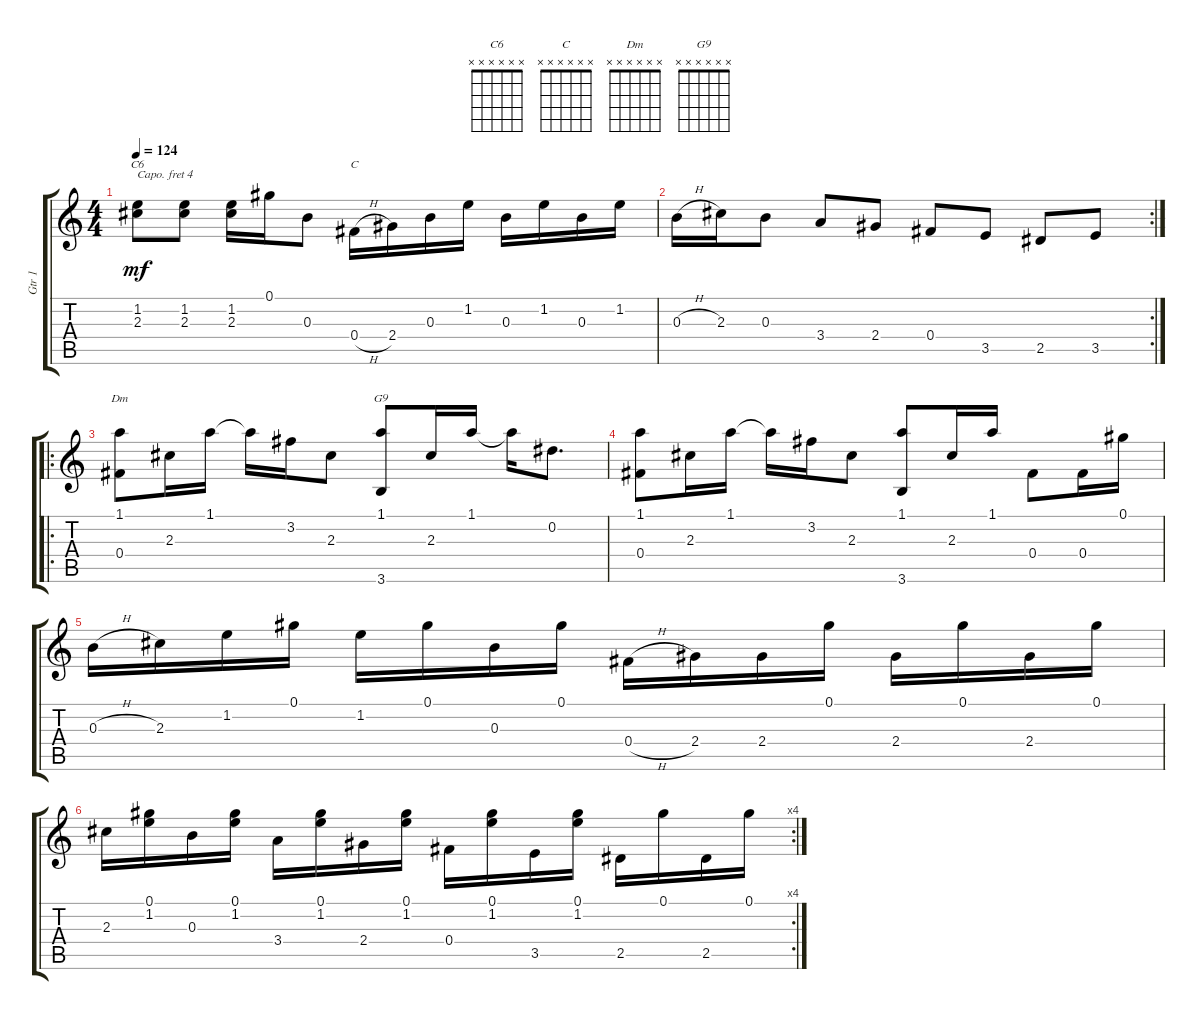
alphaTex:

\track ("Gtr 1" "Gtr 1") {instrument acousticguitarsteel}
\staff {score tabs}
\capo 4
\tuning (E4 B3 G3 D3 A2 E2) {hide}
\chord ("C6" x x x x x x)
\chord ("C" x x x x x x)
\chord ("Dm" x x x x x x)
\chord ("G9" x x x x x x)
\ts (4 4)
\tempo 124
\clef g2
\ks c
(1.2 2.3).8{ch "C6" dy mf} (1.2 2.3).8 (1.2 2.3).16 0.1.16 0.3.8 0.4{h}.16{ch "C"} 2.4.16 0.3.16 1.2.16 0.3.16 1.2.16 0.3.16 1.2.16 |
\rc 2
0.3{h}.16 2.3.16 0.3.8 3.4.8 2.4.8 0.4.8 3.5.8 2.5.8 3.5.8 |
\ro
(1.1 0.4).8{ch "Dm"} 2.3.16 1.1.16 1.1{t}.16 3.2.16 2.3.8 (1.1 3.6).8{ch "G9"} 2.3.16 1.1.16 1.1{t}.16 0.2.8{d} |
(1.1 0.4).8 2.3.16 1.1.16 1.1{t}.16 3.2.16 2.3.8 (1.1 3.6).8 2.3.16 1.1.16 0.4.8 0.4.16 0.1.16 |
0.3{h}.16 2.3.16 1.2.16 0.1.16 1.2.16 0.1.16 0.3.16 0.1.16 0.4{h}.16 2.4.16 2.4.16 0.1.16 2.4.16 0.1.16 2.4.16 0.1.16 |
\rc 4
2.3.16 (0.1 1.2).16 0.3.16 (0.1 1.2).16 3.4.16 (0.1 1.2).16 2.4.16 (0.1 1.2).16 0.4.16 (0.1 1.2).16 3.5.16 (0.1 1.2).16 2.5.16 0.1.16 2.5.16 0.1.16
